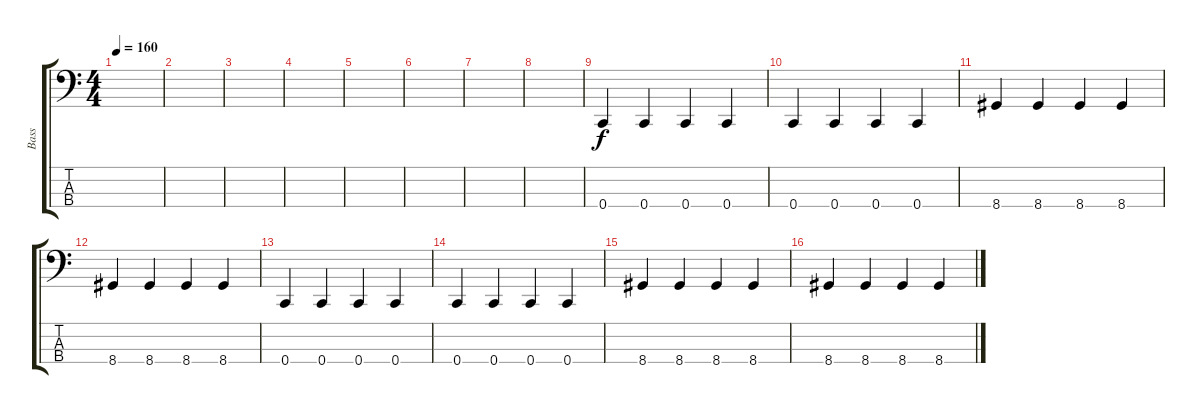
\track ("Bass" "Bass") {instrument electricbasspick}
\staff {score tabs}
\tuning (F2 C2 G1 C1) {hide}
\ts (4 4)
\tempo 160
\clef f4
\ks c
|
|
|
|
|
|
|
|
0.4.4 0.4.4 0.4.4 0.4.4 |
0.4.4 0.4.4 0.4.4 0.4.4 |
8.4.4 8.4.4 8.4.4 8.4.4 |
8.4.4 8.4.4 8.4.4 8.4.4 |
0.4.4 0.4.4 0.4.4 0.4.4 |
0.4.4 0.4.4 0.4.4 0.4.4 |
8.4.4 8.4.4 8.4.4 8.4.4 |
8.4.4 8.4.4 8.4.4 8.4.4
